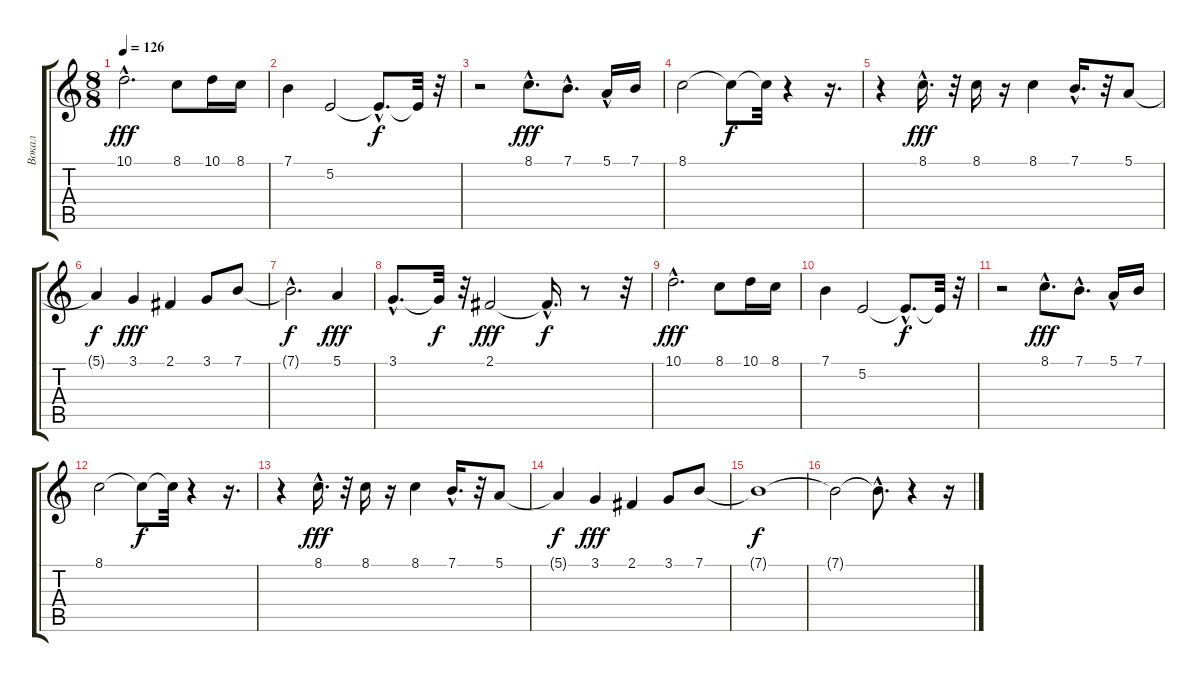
\track ("Вокал" "Вокал") {instrument violin}
\staff {score tabs}
\tuning (E4 B3 G3 D3 A2 E2) {hide}
\ts (8 8)
\tempo 126
\clef g2
\ks c
10.1{hac}.2{d dy fff} 8.1.8 10.1.16 8.1.16 |
7.1.4 5.2.2 5.2{hac t}.8{d dy f} 5.2{t}.32 r.32 |
r.2 8.1{hac}.8{d dy fff} 7.1{hac}.8{d} 5.1{hac}.16 7.1.16 |
8.1.2 8.1{t}.8{dy f} 8.1{t}.32 r.4 r.16{d} |
r.4 8.1{hac}.16{d dy fff} r.32 8.1.16 r.16 8.1.4 7.1{hac}.16{d} r.32 5.1.8 |
5.1{t}.4{dy f} 3.1.4{dy fff} 2.1.4 3.1.8 7.1.8 |
7.1{hac t}.2{d dy f} 5.1.4{dy fff} |
3.1{hac}.8{d} 3.1{t}.32{dy f} r.32 2.1.2{dy fff} 2.1{hac t}.16{d dy f} r.8 r.32 |
10.1{hac}.2{d dy fff} 8.1.8 10.1.16 8.1.16 |
7.1.4 5.2.2 5.2{hac t}.8{d dy f} 5.2{t}.32 r.32 |
r.2 8.1{hac}.8{d dy fff} 7.1{hac}.8{d} 5.1{hac}.16 7.1.16 |
8.1.2 8.1{t}.8{dy f} 8.1{t}.32 r.4 r.16{d} |
r.4 8.1{hac}.16{d dy fff} r.32 8.1.16 r.16 8.1.4 7.1{hac}.16{d} r.32 5.1.8 |
5.1{t}.4{dy f} 3.1.4{dy fff} 2.1.4 3.1.8 7.1.8 |
7.1{t}.1{dy f} |
7.1{t}.2 7.1{hac t}.8{d} r.4 r.16
